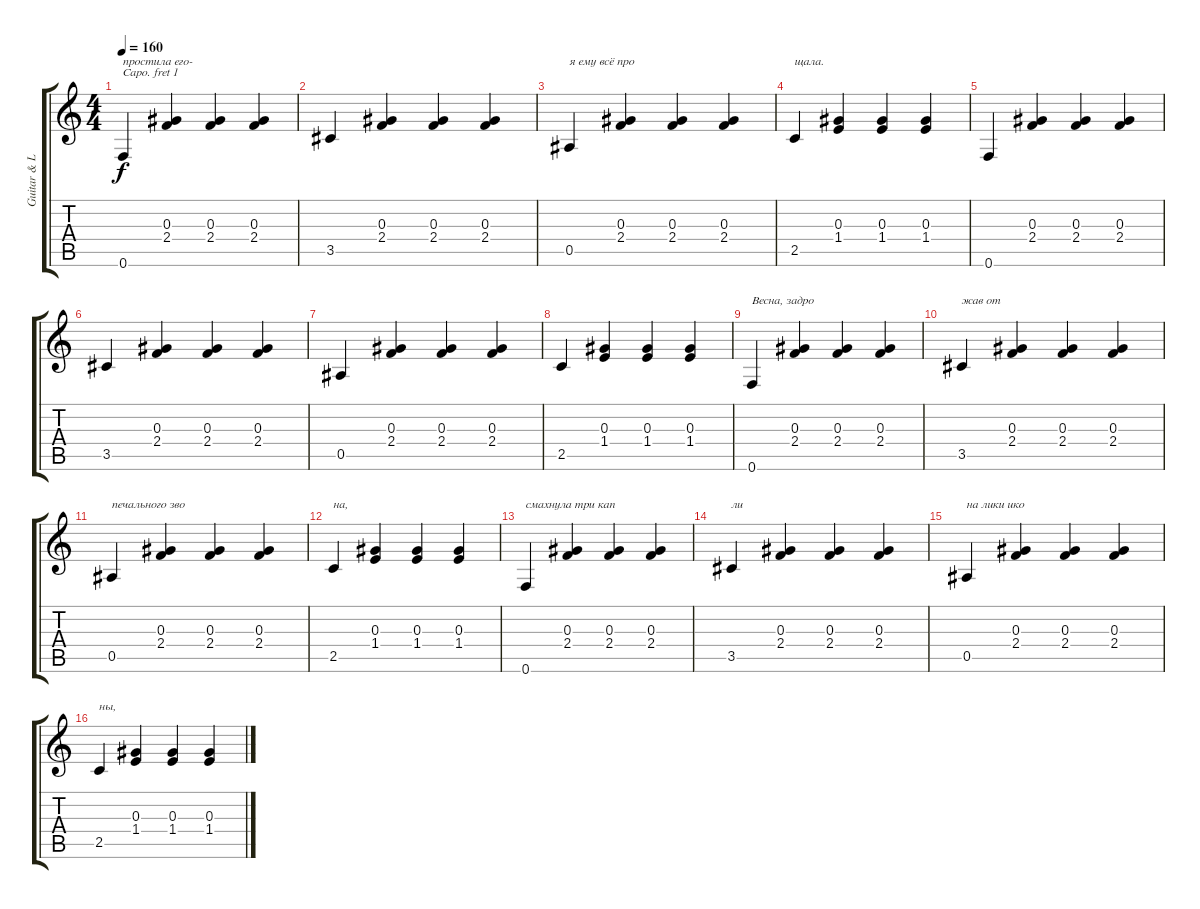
\track ("Guitar & Lyrics" "Guitar & L") {instrument acousticguitarsteel}
\staff {score tabs}
\capo 1
\tuning (E4 B3 G3 D3 A2 E2) {hide}
\ts (4 4)
\tempo 160
\clef g2
\ks c
0.6.4{txt "простила его-" dy f} (0.3 2.4).4 (0.3 2.4).4 (0.3 2.4).4 |
3.5.4 (0.3 2.4).4 (0.3 2.4).4 (0.3 2.4).4 |
0.5.4{txt "я ему всё про"} (0.3 2.4).4 (0.3 2.4).4 (0.3 2.4).4 |
2.5.4{txt "щала."} (0.3 1.4).4 (0.3 1.4).4 (0.3 1.4).4 |
0.6.4 (0.3 2.4).4 (0.3 2.4).4 (0.3 2.4).4 |
3.5.4 (0.3 2.4).4 (0.3 2.4).4 (0.3 2.4).4 |
0.5.4 (0.3 2.4).4 (0.3 2.4).4 (0.3 2.4).4 |
2.5.4 (0.3 1.4).4 (0.3 1.4).4 (0.3 1.4).4 |
0.6.4{txt "Весна, задро"} (0.3 2.4).4 (0.3 2.4).4 (0.3 2.4).4 |
3.5.4{txt "жав от"} (0.3 2.4).4 (0.3 2.4).4 (0.3 2.4).4 |
0.5.4{txt "печального зво"} (0.3 2.4).4 (0.3 2.4).4 (0.3 2.4).4 |
2.5.4{txt "на,"} (0.3 1.4).4 (0.3 1.4).4 (0.3 1.4).4 |
0.6.4{txt "смахнула три кап"} (0.3 2.4).4 (0.3 2.4).4 (0.3 2.4).4 |
3.5.4{txt "ли"} (0.3 2.4).4 (0.3 2.4).4 (0.3 2.4).4 |
0.5.4{txt "на лики ико"} (0.3 2.4).4 (0.3 2.4).4 (0.3 2.4).4 |
2.5.4{txt "ны,"} (0.3 1.4).4 (0.3 1.4).4 (0.3 1.4).4
